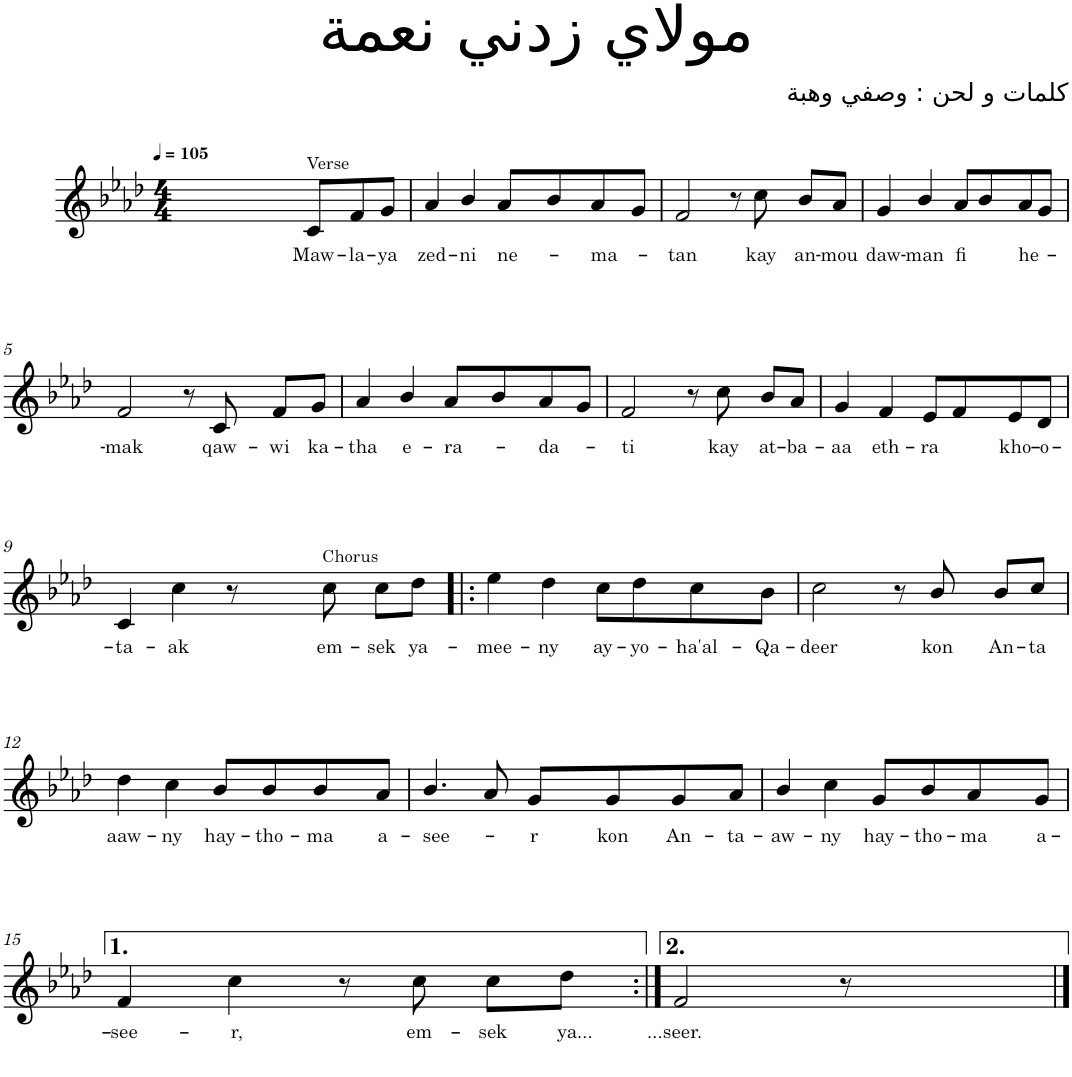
**kern	**text
*part1	*part1
*staff1	*staff1
*I"Accordion	*
*I'Acc	*
*clefG2	*
*k[b-e-a-d-]	*
*M4/4	*
*MM105	*
=1	=1
2ryy	.
8ryy	.
!LO:TX:a:t=Verse	!
!	!LO:LY:b
8c/L	Maw-
!	!LO:LY:b
8f/	-la-
!	!LO:LY:b
8g/J	-ya
=2	=2
!	!LO:LY:b
4a-/	zed-
!	!LO:LY:b
4b-/	-ni
!	!LO:LY:b
8a-/L	ne-
8b-/	.
!	!LO:LY:b
8a-/	-ma-
8g/J	.
=3	=3
!	!LO:LY:b
2f/	-tan
8r	.
!	!LO:LY:b
8cc\	kay
!	!LO:LY:b
8b-/L	an-
!	!LO:LY:b
8a-/J	-mou
=4	=4
!	!LO:LY:b
4g/	daw-
!	!LO:LY:b
4b-/	-man
!	!LO:LY:b
8a-/L	fi
8b-/	.
!	!LO:LY:b
8a-/	he-
8g/J	.
!!LO:LB:g=z
=5	=5
!	!LO:LY:b
2f/	-mak
8r	.
!	!LO:LY:b
8c/	qaw-
!	!LO:LY:b
8f/L	-wi
!	!LO:LY:b
8g/J	ka-
=6	=6
!	!LO:LY:b
4a-/	-tha
!	!LO:LY:b
4b-/	e-
!	!LO:LY:b
8a-/L	-ra-
8b-/	.
!	!LO:LY:b
8a-/	-da-
8g/J	.
=7	=7
!	!LO:LY:b
2f/	-ti
8r	.
!	!LO:LY:b
8cc\	kay
!	!LO:LY:b
8b-/L	at-
!	!LO:LY:b
8a-/J	-ba-
=8	=8
!	!LO:LY:b
4g/	-aa
!	!LO:LY:b
4f/	eth-
!	!LO:LY:b
8e-/L	-ra
8f/	.
!	!LO:LY:b
8e-/	kho-
!	!LO:LY:b
8d-/J	-o-
!!LO:LB:g=z
=9	=9
!	!LO:LY:b
4c/	-ta-
!	!LO:LY:b
4cc\	-ak
8r	.
!LO:TX:a:t=Chorus	!
!	!LO:LY:b
8cc\	em-
!	!LO:LY:b
8cc\L	-sek
!	!LO:LY:b
8dd-\J	ya-
=10!|:	=10!|:
!	!LO:LY:b
4ee-\	-mee-
!	!LO:LY:b
4dd-\	-ny
!	!LO:LY:b
8cc\L	ay-
!	!LO:LY:b
8dd-\	-yo-
!	!LO:LY:b
8cc\	-ha'al-
!	!LO:LY:b
8b-\J	-Qa-
=11	=11
!	!LO:LY:b
2cc\	-deer
8r	.
!	!LO:LY:b
8b-/	kon
!	!LO:LY:b
8b-/L	An-
!	!LO:LY:b
8cc/J	-ta
!!LO:LB:g=z
=12	=12
!	!LO:LY:b
4dd-\	aaw-
!	!LO:LY:b
4cc\	-ny
!	!LO:LY:b
8b-/L	hay-
!	!LO:LY:b
8b-/	-tho-
!	!LO:LY:b
8b-/	-ma
!	!LO:LY:b
8a-/J	a-
=13	=13
!	!LO:LY:b
4.b-/	-see-
8a-/	.
!	!LO:LY:b
8g/L	-r
!	!LO:LY:b
8g/	kon
!	!LO:LY:b
8g/	An-
!	!LO:LY:b
8a-/J	-ta-
=14	=14
!	!LO:LY:b
4b-/	-aw-
!	!LO:LY:b
4cc\	-ny
!	!LO:LY:b
8g/L	hay-
!	!LO:LY:b
8b-/	-tho-
!	!LO:LY:b
8a-/	-ma
!	!LO:LY:b
8g/J	a-
!!LO:LB:g=z
=15	=15
!	!LO:LY:b
4f/	-see-
!	!LO:LY:b
4cc\	-r,
8r	.
!	!LO:LY:b
8cc\	em-
!	!LO:LY:b
8cc\L	-sek
!	!LO:LY:b
8dd-\J	ya...
=16:|!	=16:|!
!	!LO:LY:b
2f/	...seer.
8r	.
4.ryy	.
==	==
*-	*-
